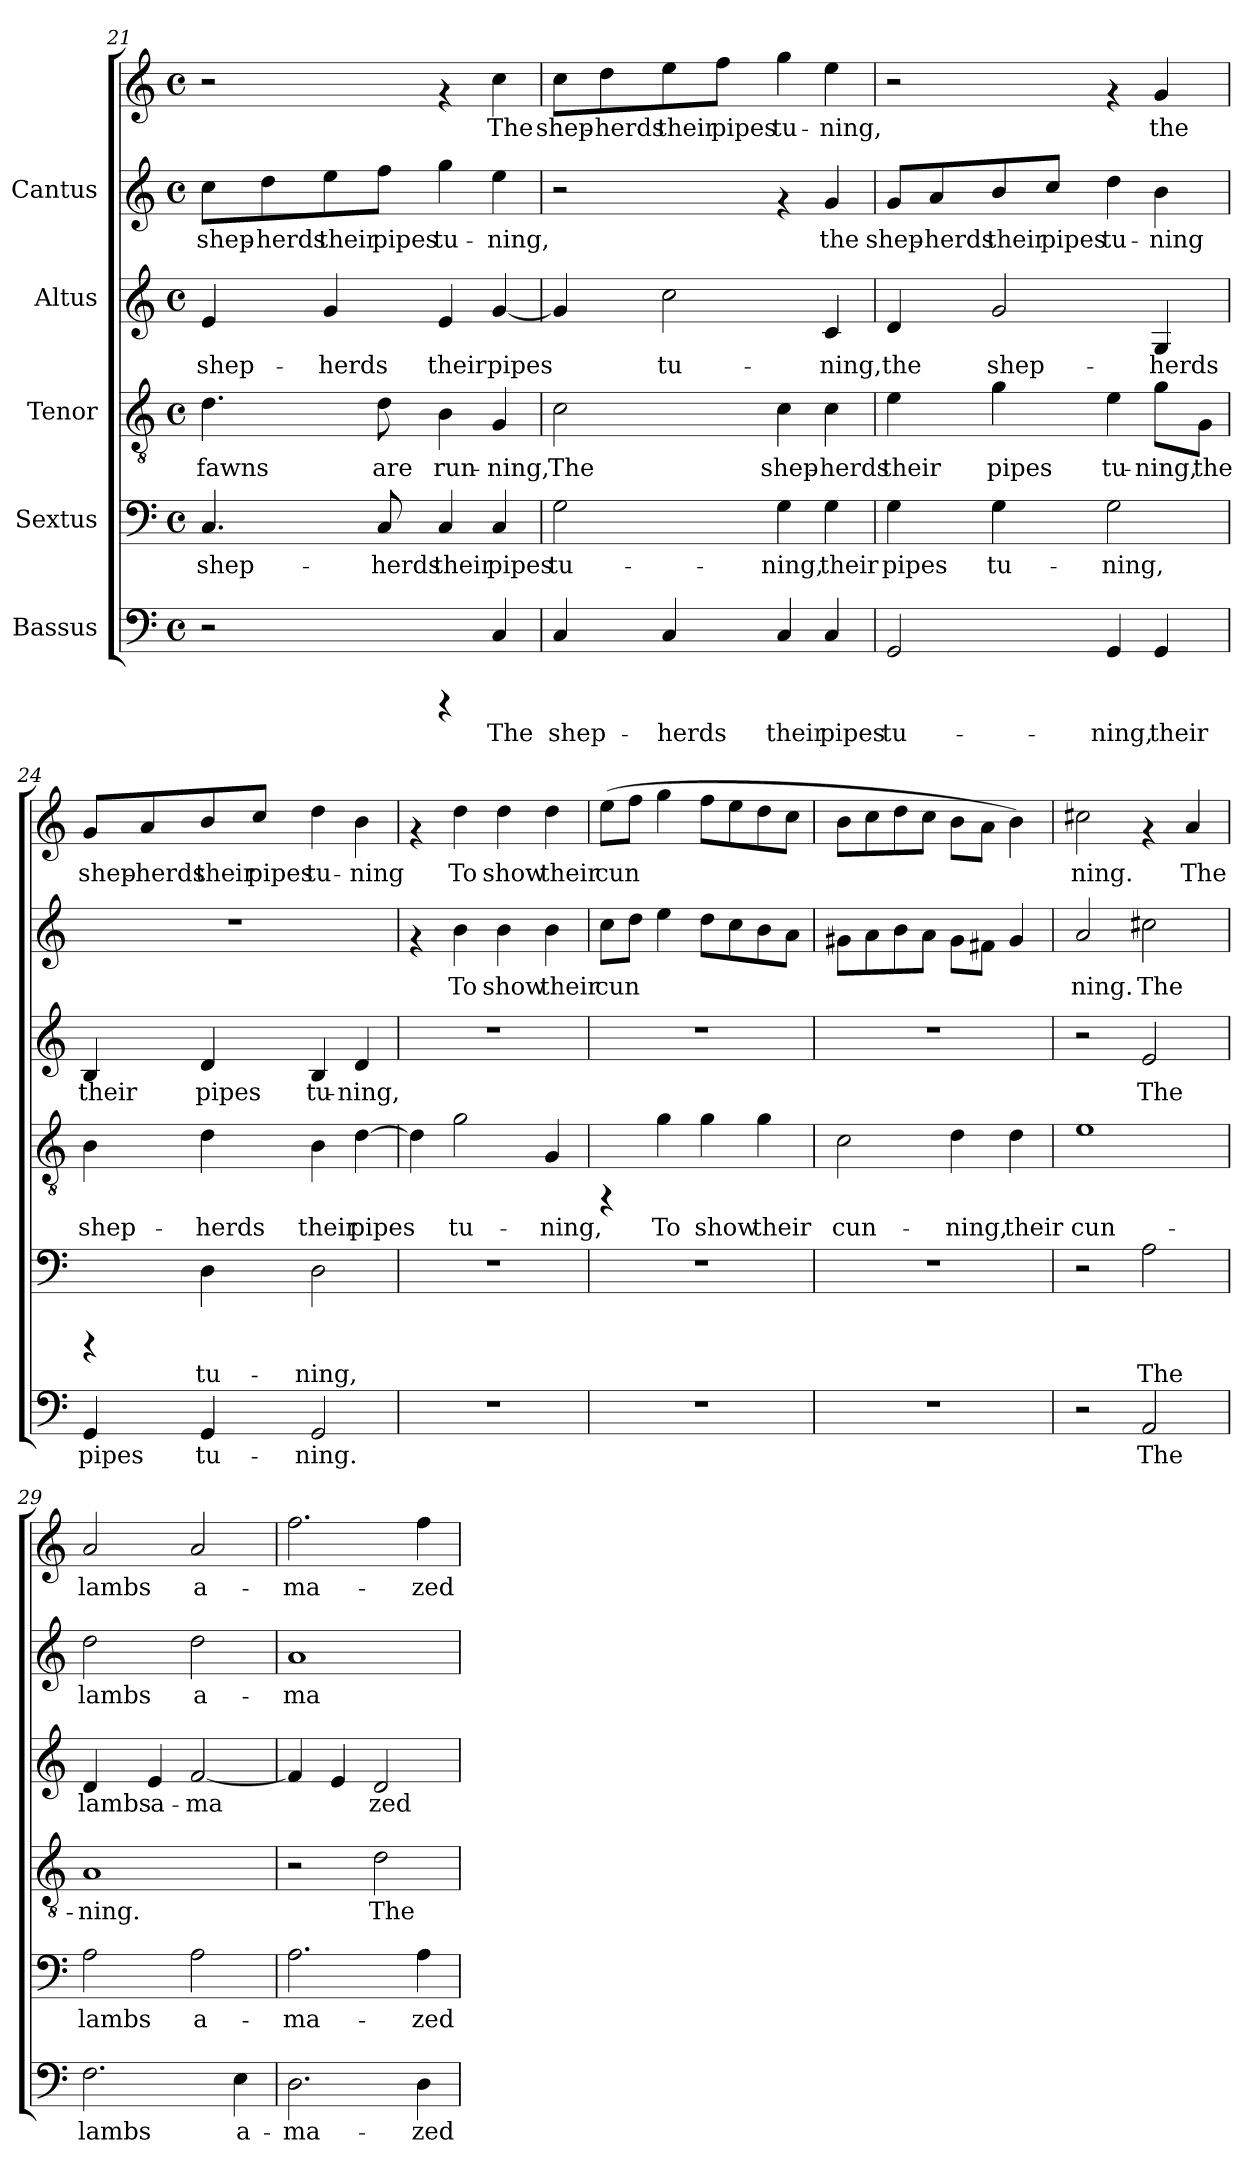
**kern	**text	**kern	**text	**kern	**text	**kern	**text	**kern	**text	**kern	**text
*part5	*part5	*part4	*part4	*part3	*part3	*part2	*part2	*part1	*part1	*part1	*part1
*staff6	*staff6	*staff5	*staff5	*staff4	*staff4	*staff3	*staff3	*staff2	*staff2	*staff1	*staff1
*I"Bassus	*	*I"Sextus	*	*I"Tenor	*	*I"Altus	*	*I"Cantus	*	*	*
*clefF4	*	*clefF4	*	*clefGv2	*	*clefG2	*	*clefG2	*	*clefG2	*
*M4/4	*	*M4/4	*	*M4/4	*	*M4/4	*	*M4/4	*	*M4/4	*
*met(c)	*	*met(c)	*	*met(c)	*	*met(c)	*	*met(c)	*	*met(c)	*
=21	=21	=21	=21	=21	=21	=21	=21	=21	=21	=21	=21
!	!	!	!LO:LY:b:cj	!	!LO:LY:b:cj	!	!LO:LY:b:cj	!	!LO:LY:b:cj	!	!
2r	.	4.C/	shep-	4.d\	fawns	4e/	shep-	8cc\L	shep-	2r	.
!	!	!	!	!	!	!	!	!	!LO:LY:b:cj	!	!
.	.	.	.	.	.	.	.	8dd\	-herds	.	.
!	!	!	!	!	!	!	!LO:LY:b:cj	!	!LO:LY:b:cj	!	!
.	.	.	.	.	.	4g/	-herds	8ee\	their	.	.
!	!	!	!LO:LY:b:cj	!	!LO:LY:b:cj	!	!	!	!LO:LY:b:cj	!	!
.	.	8C/	-herds	8d\	are	.	.	8ff\J	pipes	.	.
!	!	!	!LO:LY:b:cj	!	!LO:LY:b:cj	!	!LO:LY:b:cj	!	!LO:LY:b:cj	!	!
4rCCC	.	4C/	their	4B\	run-	4e/	their	4gg\	tu-	4rf	.
!	!LO:LY:b:cj	!	!LO:LY:b:cj	!	!LO:LY:b:cj	!	!LO:LY:b:cj	!	!LO:LY:b:cj	!	!LO:LY:b:cj
4C/	The	4C/	pipes	4G/	-ning,	[<4g/	pipes	4ee\	-ning,	4cc\	The
!!LO:LB:g=z
=22	=22	=22	=22	=22	=22	=22	=22	=22	=22	=22	=22
!	!LO:LY:b:cj	!	!LO:LY:b:cj	!	!LO:LY:b:cj	!	!LO:LY:b:cj	!	!	!	!LO:LY:b:cj
4C/	shep-	2G\	tu-	2c\	The	4g/]	.	2r	.	8cc\L	shep-
!	!	!	!	!	!	!	!	!	!	!	!LO:LY:b:cj
.	.	.	.	.	.	.	.	.	.	8dd\	-herds
!	!LO:LY:b:cj	!	!	!	!	!	!LO:LY:b:cj	!	!	!	!LO:LY:b:cj
4C/	-herds	.	.	.	.	2cc\	tu-	.	.	8ee\	their
!	!	!	!	!	!	!	!	!	!	!	!LO:LY:b:cj
.	.	.	.	.	.	.	.	.	.	8ff\J	pipes
!	!LO:LY:b:cj	!	!LO:LY:b:cj	!	!LO:LY:b:cj	!	!	!	!	!	!LO:LY:b:cj
4C/	their	4G\	-ning,	4c\	shep-	.	.	4rf	.	4gg\	tu-
!	!LO:LY:b:cj	!	!LO:LY:b:cj	!	!LO:LY:b:cj	!	!LO:LY:b:cj	!	!LO:LY:b:cj	!	!LO:LY:b:cj
4C/	pipes	4G\	their	4c\	-herds	4c/	-ning,	4g/	the	4ee\	-ning,
=23	=23	=23	=23	=23	=23	=23	=23	=23	=23	=23	=23
!	!LO:LY:b:cj	!	!LO:LY:b:cj	!	!LO:LY:b:cj	!	!LO:LY:b:cj	!	!LO:LY:b:cj	!	!
2GG/	tu-	4G\	pipes	4e\	their	4d/	the	8g/L	shep-	2r	.
!	!	!	!	!	!	!	!	!	!LO:LY:b:cj	!	!
.	.	.	.	.	.	.	.	8a/	-herds	.	.
!	!	!	!LO:LY:b:cj	!	!LO:LY:b:cj	!	!LO:LY:b:cj	!	!LO:LY:b:cj	!	!
.	.	4G\	tu-	4g\	pipes	2g/	shep-	8b/	their	.	.
!	!	!	!	!	!	!	!	!	!LO:LY:b:cj	!	!
.	.	.	.	.	.	.	.	8cc/J	pipes	.	.
!	!LO:LY:b:cj	!	!LO:LY:b:cj	!	!LO:LY:b:cj	!	!	!	!LO:LY:b:cj	!	!
4GG/	-ning,	2G\	-ning,	4e\	tu-	.	.	4dd\	tu-	4rf	.
!	!LO:LY:b:cj	!	!	!	!LO:LY:b:cj	!	!LO:LY:b:cj	!	!LO:LY:b:cj	!	!LO:LY:b:cj
4GG/	their	.	.	8g\L	-ning,	4G/	-herds	4b\	-ning	4g/	the
!	!	!	!	!	!LO:LY:b:cj	!	!	!	!	!	!
.	.	.	.	8G\J	the	.	.	.	.	.	.
=24	=24	=24	=24	=24	=24	=24	=24	=24	=24	=24	=24
!	!LO:LY:b:cj	!	!	!	!LO:LY:b:cj	!	!LO:LY:b:cj	!	!	!	!LO:LY:b:cj
4GG/	pipes	4rCCC	.	4B\	shep-	4B/	their	1r	.	8g/L	shep-
!	!	!	!	!	!	!	!	!	!	!	!LO:LY:b:cj
.	.	.	.	.	.	.	.	.	.	8a/	-herds
!	!LO:LY:b:cj	!	!LO:LY:b:cj	!	!LO:LY:b:cj	!	!LO:LY:b:cj	!	!	!	!LO:LY:b:cj
4GG/	tu-	4D\	tu-	4d\	-herds	4d/	pipes	.	.	8b/	their
!	!	!	!	!	!	!	!	!	!	!	!LO:LY:b:cj
.	.	.	.	.	.	.	.	.	.	8cc/J	pipes
!	!LO:LY:b:cj	!	!LO:LY:b:cj	!	!LO:LY:b:cj	!	!LO:LY:b:cj	!	!	!	!LO:LY:b:cj
2GG/	-ning.	2D\	-ning,	4B\	their	4B/	tu-	.	.	4dd\	tu-
!	!	!	!	!	!LO:LY:b:cj	!	!LO:LY:b:cj	!	!	!	!LO:LY:b:cj
.	.	.	.	[>4d\	pipes	4d/	-ning,	.	.	4b\	-ning
!!LO:PB:g=z
=25	=25	=25	=25	=25	=25	=25	=25	=25	=25	=25	=25
!	!	!	!	!	!LO:LY:b:cj	!	!	!	!	!	!
1r	.	1r	.	4d\]	.	1r	.	4rf	.	4rf	.
!	!	!	!	!	!LO:LY:b:cj	!	!	!	!LO:LY:b:cj	!	!LO:LY:b:cj
.	.	.	.	2g\	tu-	.	.	4b\	To	4dd\	To
!	!	!	!	!	!	!	!	!	!LO:LY:b:cj	!	!LO:LY:b:cj
.	.	.	.	.	.	.	.	4b\	show	4dd\	show
!	!	!	!	!	!LO:LY:b:cj	!	!	!	!LO:LY:b:cj	!	!LO:LY:b:cj
.	.	.	.	4G/	-ning,	.	.	4b\	their	4dd\	their
=26	=26	=26	=26	=26	=26	=26	=26	=26	=26	=26	=26
!	!	!	!	!	!	!	!	!	!LO:LY:b:cj	!	!LO:LY:b:cj
1r	.	1r	.	4rFF	.	1r	.	8cc\L	-cun-	(>8ee\L	cun-
!	!	!	!	!	!	!	!	!	!LO:LY:b:cj	!	!LO:LY:b:cj
.	.	.	.	.	.	.	.	8dd\J	--	8ff\J	--
!	!	!	!	!	!LO:LY:b:cj	!	!	!	!LO:LY:b:cj	!	!LO:LY:b:cj
.	.	.	.	4g\	To	.	.	4ee\	--	4gg\	--
!	!	!	!	!	!LO:LY:b:cj	!	!	!	!LO:LY:b:cj	!	!LO:LY:b:cj
.	.	.	.	4g\	show	.	.	8dd\L	--	8ff\L	--
!	!	!	!	!	!	!	!	!	!LO:LY:b:cj	!	!LO:LY:b:cj
.	.	.	.	.	.	.	.	8cc\	--	8ee\	--
!	!	!	!	!	!LO:LY:b:cj	!	!	!	!LO:LY:b:cj	!	!LO:LY:b:cj
.	.	.	.	4g\	their	.	.	8b\	--	8dd\	--
!	!	!	!	!	!	!	!	!	!LO:LY:b:cj	!	!LO:LY:b:cj
.	.	.	.	.	.	.	.	8a\J	--	8cc\J	--
=27	=27	=27	=27	=27	=27	=27	=27	=27	=27	=27	=27
!	!	!	!	!	!LO:LY:b:cj	!	!	!	!	!	!
1r	.	1r	.	2c\	cun-	1r	.	8g#X\L	.	8b\L	.
.	.	.	.	.	.	.	.	8a\	.	8cc\	.
.	.	.	.	.	.	.	.	8b\	.	8dd\	.
.	.	.	.	.	.	.	.	8a\J	.	8cc\J	.
!	!	!	!	!	!LO:LY:b:cj	!	!	!	!	!	!
.	.	.	.	4d\	-ning,	.	.	8g#\L	.	8b\L	.
.	.	.	.	.	.	.	.	8f#X\J	.	8a\J	.
!	!	!	!	!	!LO:LY:b:cj	!	!	!	!	!	!
.	.	.	.	4d\	their	.	.	4g#/	.	4b\)	.
=28	=28	=28	=28	=28	=28	=28	=28	=28	=28	=28	=28
!	!	!	!	!	!LO:LY:b:cj	!	!	!	!LO:LY:b:cj	!	!LO:LY:b:cj
2r	.	2r	.	1e	cun-	2r	.	2a/	ning.	2cc#X\	-ning.
!	!LO:LY:b:cj	!	!LO:LY:b:cj	!	!	!	!LO:LY:b:cj	!	!LO:LY:b:cj	!	!
2AA/	The	2A\	The	.	.	2e/	The	2cc#X\	The	4rf	.
!	!	!	!	!	!	!	!	!	!	!	!LO:LY:b:cj
.	.	.	.	.	.	.	.	.	.	4a/	The
=29	=29	=29	=29	=29	=29	=29	=29	=29	=29	=29	=29
!	!LO:LY:b:cj	!	!LO:LY:b:cj	!	!LO:LY:b:cj	!	!LO:LY:b:cj	!	!LO:LY:b:cj	!	!LO:LY:b:cj
2.F\	lambs	2A\	lambs	1A	-ning.	4d/	lambs	2dd\	-lambs	2a/	lambs
!	!	!	!	!	!	!	!LO:LY:b:cj	!	!	!	!
.	.	.	.	.	.	4e/	a-	.	.	.	.
!	!	!	!LO:LY:b:cj	!	!	!	!LO:LY:b:cj	!	!LO:LY:b:cj	!	!LO:LY:b:cj
.	.	2A\	a-	.	.	[<2f/	-ma-	2dd\	a-	2a/	a-
!	!LO:LY:b:cj	!	!	!	!	!	!	!	!	!	!
4E\	a-	.	.	.	.	.	.	.	.	.	.
!!LO:LB:g=z
=30	=30	=30	=30	=30	=30	=30	=30	=30	=30	=30	=30
!	!LO:LY:b:cj	!	!LO:LY:b:cj	!	!	!	!LO:LY:b:cj	!	!LO:LY:b:cj	!	!LO:LY:b:cj
2.D\	-ma-	2.A\	-ma-	2r	.	4f/]	-	1a	ma-	2.ff\	-ma-
!	!	!	!	!	!	!	!LO:LY:b:cj	!	!	!	!
.	.	.	.	.	.	4e/	.	.	.	.	.
!	!	!	!	!	!LO:LY:b:cj	!	!LO:LY:b:cj	!	!	!	!
.	.	.	.	2d\	The	2d/	zed	.	.	.	.
!	!LO:LY:b:cj	!	!LO:LY:b:cj	!	!	!	!	!	!	!	!LO:LY:b:cj
4D\	-zed	4A\	-zed	.	.	.	.	.	.	4ff\	-zed
=	=	=	=	=	=	=	=	=	=	=	=
*-	*-	*-	*-	*-	*-	*-	*-	*-	*-	*-	*-
